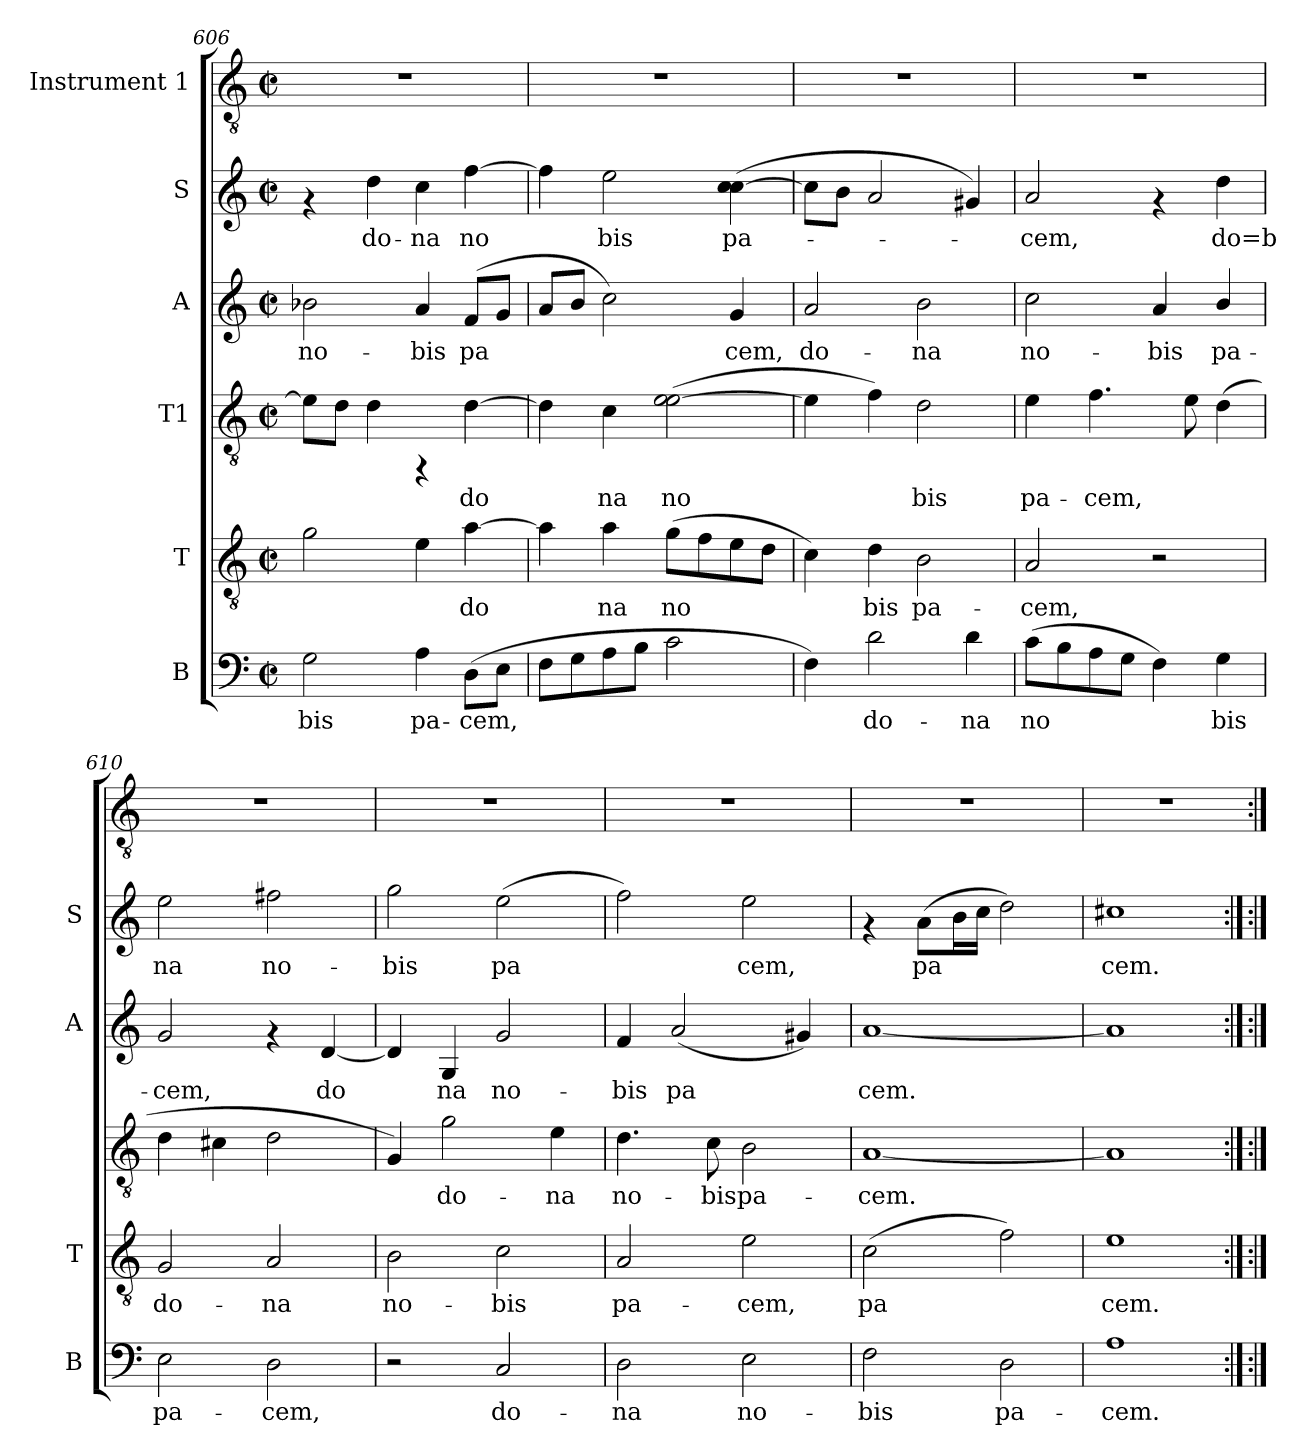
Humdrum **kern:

**kern	**text	**kern	**text	**kern	**text	**kern	**text	**kern	**text	**kern
*part6	*part6	*part5	*part5	*part4	*part4	*part3	*part3	*part2	*part2	*part1
*staff6	*staff6	*staff5	*staff5	*staff4	*staff4	*staff3	*staff3	*staff2	*staff2	*staff1
*I"B	*	*I"T	*	*I"T1	*	*I"A	*	*I"S	*	*I"Instrument 1
*I'B	*	*I'T	*	*	*	*I'A	*	*I'S	*	*
*clefF4	*	*clefGv2	*	*clefGv2	*	*clefG2	*	*clefG2	*	*clefGv2
*k[]	*	*k[]	*	*k[]	*	*k[]	*	*k[]	*	*k[]
*C:	*	*C:	*	*C:	*	*C:	*	*C:	*	*C:
*M2/2	*	*M2/2	*	*M2/2	*	*M2/2	*	*M2/2	*	*M2/2
*met(c|)	*	*met(c|)	*	*met(c|)	*	*met(c|)	*	*met(c|)	*	*met(c|)
=606	=606	=606	=606	=606	=606	=606	=606	=606	=606	=606
!	!LO:LY:b:cj	!	!LO:LY:b:cj	!	!LO:LY:b:cj	!	!LO:LY:b:cj	!	!	!
2G\	-bis	2g\	.	8e\L]	.	2b-X\	no-	4rf	.	1r
!	!	!	!	!	!LO:LY:b:cj	!	!	!	!	!
.	.	.	.	8d\J	.	.	.	.	.	.
!	!	!	!	!	!LO:LY:b:cj	!	!	!	!LO:LY:b:cj	!
.	.	.	.	4d\	.	.	.	4dd\	do-	.
!	!LO:LY:b:cj	!	!LO:LY:b:cj	!	!	!	!LO:LY:b:cj	!	!LO:LY:b:cj	!
4A\	pa-	4e\	.	4rFF	.	4a/	-bis	4cc\	-na	.
!	!LO:LY:b:cj	!	!LO:LY:b:cj	!	!LO:LY:b:cj	!	!LO:LY:b:cj	!	!LO:LY:b:cj	!
(>8D\L	-cem,	[>4a\	do-	[>4d\	do-	(<8f/L	pa-	[>4ff\	no-	.
!	!LO:LY:b:cj	!	!	!	!	!	!LO:LY:b:cj	!	!	!
8E\J	.	.	.	.	.	8g/J	-	.	.	.
=607	=607	=607	=607	=607	=607	=607	=607	=607	=607	=607
!	!	!	!LO:LY:b:cj	!	!LO:LY:b:cj	!	!LO:LY:b:cj	!	!LO:LY:b:cj	!
8F\L	.	4a\]	--	4d\]	--	8a/L	-	4ff\]	--	1r
!	!	!	!	!	!	!	!LO:LY:b:cj	!	!	!
8G\	.	.	.	.	.	8b/J	--	.	.	.
!	!	!	!LO:LY:b:cj	!	!LO:LY:b:cj	!	!LO:LY:b:cj	!	!LO:LY:b:cj	!
8A\	.	4a\	-na	4c\	-na	2cc\)	--	2ee\	-bis	.
8B\J	.	.	.	.	.	.	.	.	.	.
!	!	!	!LO:LY:b:cj	!	!LO:LY:b:cj	!	!	!	!	!
2c\	.	(>8g\L	no-	(>2e\ [>2e\	no-	.	.	.	.	.
!	!	!	!LO:LY:b:cj	!	!	!	!	!	!	!
.	.	8f\	-	.	.	.	.	.	.	.
!	!	!	!LO:LY:b:cj	!	!	!	!LO:LY:b:cj	!	!LO:LY:b:cj	!
.	.	8e\	.	.	.	4g/	-cem,	(>4cc\ [>4cc\	pa-	.
!	!	!	!LO:LY:b:cj	!	!	!	!	!	!	!
.	.	8d\J	.	.	.	.	.	.	.	.
=608	=608	=608	=608	=608	=608	=608	=608	=608	=608	=608
!	!LO:LY:b:cj	!	!LO:LY:b:cj	!	!LO:LY:b:cj	!	!LO:LY:b:cj	!	!	!
4F\)	.	4c\)	-	4e\]	--	2a/	do-	8cc\L]	.	1r
.	.	.	.	.	.	.	.	8b\J	.	.
!	!LO:LY:b:cj	!	!LO:LY:b:cj	!	!LO:LY:b:cj	!	!	!	!	!
2d\	do-	4d\	-bis	4f\)	--	.	.	2a/	.	.
!	!	!	!LO:LY:b:cj	!	!LO:LY:b:cj	!	!LO:LY:b:cj	!	!	!
.	.	2B\	pa-	2d\	-bis	2b\	-na	.	.	.
!	!LO:LY:b:cj	!	!	!	!	!	!	!	!	!
4d\	-na	.	.	.	.	.	.	4g#/)	.	.
=609	=609	=609	=609	=609	=609	=609	=609	=609	=609	=609
!	!LO:LY:b:cj	!	!LO:LY:b:cj	!	!LO:LY:b:cj	!	!LO:LY:b:cj	!	!LO:LY:b:cj	!
(>8c\L	no-	2A/	-cem,	4e\	pa-	2cc\	no-	2a/	-cem,	1r
!	!LO:LY:b:cj	!	!	!	!	!	!	!	!	!
8B\	--	.	.	.	.	.	.	.	.	.
!	!LO:LY:b:cj	!	!	!	!LO:LY:b:cj	!	!	!	!	!
8A\	--	.	.	4.f\	-cem,	.	.	.	.	.
!	!LO:LY:b:cj	!	!	!	!	!	!	!	!	!
8G\J	--	.	.	.	.	.	.	.	.	.
!	!LO:LY:b:cj	!	!	!	!	!	!LO:LY:b:cj	!	!	!
4F\)	--	2r	.	.	.	4a/	-bis	4rf	.	.
!	!	!	!	!	!LO:LY:b:cj	!	!	!	!	!
.	.	.	.	8e\	.	.	.	.	.	.
!	!LO:LY:b:cj	!	!	!	!LO:LY:b:cj	!	!LO:LY:b:cj	!	!LO:LY:b:cj	!
4G\	-bis	.	.	(>4d\	.	4b/	pa-	4dd\	do=b	.
!!LO:PB:g=z
=610	=610	=610	=610	=610	=610	=610	=610	=610	=610	=610
!	!LO:LY:b:cj	!	!LO:LY:b:cj	!	!	!	!LO:LY:b:cj	!	!LO:LY:b:cj	!
2E\	pa-	2G/	do-	4d\	.	2g/	-cem,	2ee\	na	1r
.	.	.	.	4c#\	.	.	.	.	.	.
!	!LO:LY:b:cj	!	!LO:LY:b:cj	!	!	!	!	!	!LO:LY:b:cj	!
2D\	-cem,	2A/	-na	2d\	.	4rf	.	2ff#X\	no-	.
!	!	!	!	!	!	!	!LO:LY:b:cj	!	!	!
.	.	.	.	.	.	[<4d/	do-	.	.	.
=611	=611	=611	=611	=611	=611	=611	=611	=611	=611	=611
!	!	!	!LO:LY:b:cj	!	!LO:LY:b:cj	!	!LO:LY:b:cj	!	!LO:LY:b:cj	!
2r	.	2B\	no-	4G/)	.	4d/]	--	2gg\	-bis	1r
!	!	!	!	!	!LO:LY:b:cj	!	!LO:LY:b:cj	!	!	!
.	.	.	.	2g\	do-	4G/	-na	.	.	.
!	!LO:LY:b:cj	!	!LO:LY:b:cj	!	!	!	!LO:LY:b:cj	!	!LO:LY:b:cj	!
2C/	do-	2c\	-bis	.	.	2g/	no-	(>2ee\	pa-	.
!	!	!	!	!	!LO:LY:b:cj	!	!	!	!	!
.	.	.	.	4e\	-na	.	.	.	.	.
=612	=612	=612	=612	=612	=612	=612	=612	=612	=612	=612
!	!LO:LY:b:cj	!	!LO:LY:b:cj	!	!LO:LY:b:cj	!	!LO:LY:b:cj	!	!LO:LY:b:cj	!
2D\	-na	2A/	pa-	4.d\	no-	4f/	-bis	2ff\)	--	1r
!	!	!	!	!	!	!	!LO:LY:b:cj	!	!	!
.	.	.	.	.	.	(<2a/	pa-	.	.	.
!	!	!	!	!	!LO:LY:b:cj	!	!	!	!	!
.	.	.	.	8c\	-bis	.	.	.	.	.
!	!LO:LY:b:cj	!	!LO:LY:b:cj	!	!LO:LY:b:cj	!	!	!	!LO:LY:b:cj	!
2E\	no-	2e\	-cem,	2B\	pa-	.	.	2ee\	-cem,	.
!	!	!	!	!	!	!	!LO:LY:b:cj	!	!	!
.	.	.	.	.	.	4g#X/)	-	.	.	.
=613	=613	=613	=613	=613	=613	=613	=613	=613	=613	=613
!	!LO:LY:b:cj	!	!LO:LY:b:cj	!	!LO:LY:b:cj	!	!LO:LY:b:cj	!	!	!
2F\	-bis	(>2c\	pa-	[<1A	-cem.	[<1a	cem.	4rf	.	1r
!	!	!	!	!	!	!	!	!	!LO:LY:b:cj	!
.	.	.	.	.	.	.	.	(>8a\L	pa-	.
!	!	!	!	!	!	!	!	!	!LO:LY:b:cj	!
.	.	.	.	.	.	.	.	16b\	-	.
!	!	!	!	!	!	!	!	!	!LO:LY:b:cj	!
.	.	.	.	.	.	.	.	16cc\J	.	.
!	!LO:LY:b:cj	!	!LO:LY:b:cj	!	!	!	!	!	!LO:LY:b:cj	!
2D\	pa-	2f\)	-	.	.	.	.	2dd\)	.	.
=614	=614	=614	=614	=614	=614	=614	=614	=614	=614	=614
!	!LO:LY:b:cj	!	!LO:LY:b:cj	!	!	!	!	!	!LO:LY:b:cj	!
1A	-cem.	1e	cem.	1A]	.	1a]	.	1cc#X	cem.	1r
=:|!	=	=:|!	=	=:|!	=	=:|!	=	=:|!	=	=
*-	*-	*-	*-	*-	*-	*-	*-	*-	*-	*-
